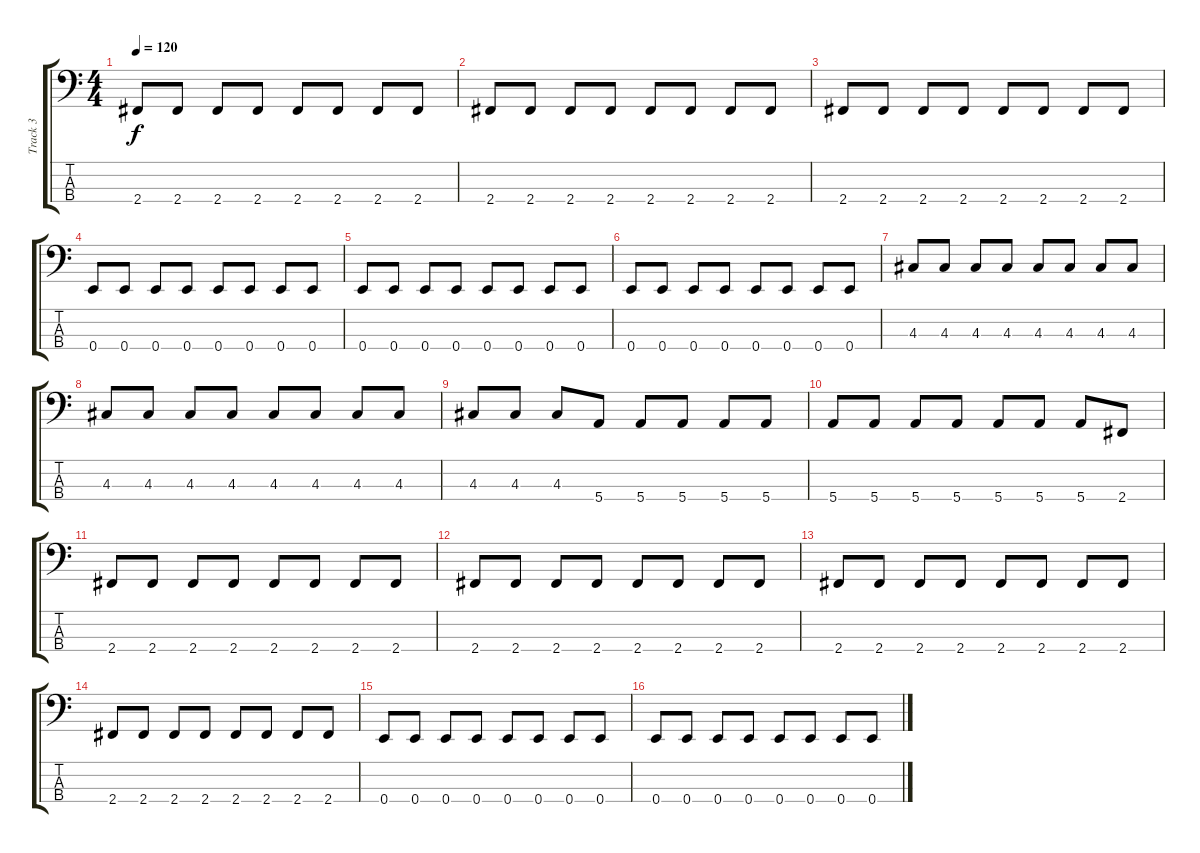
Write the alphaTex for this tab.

\track ("Track 3" "Track 3") {instrument electricbassfinger}
\staff {score tabs}
\tuning (G2 D2 A1 E1) {hide}
\ts (4 4)
\tempo 120
\clef f4
\ks c
2.4.8{dy f} 2.4.8 2.4.8 2.4.8 2.4.8 2.4.8 2.4.8 2.4.8 |
2.4.8 2.4.8 2.4.8 2.4.8 2.4.8 2.4.8 2.4.8 2.4.8 |
2.4.8 2.4.8 2.4.8 2.4.8 2.4.8 2.4.8 2.4.8 2.4.8 |
0.4.8 0.4.8 0.4.8 0.4.8 0.4.8 0.4.8 0.4.8 0.4.8 |
0.4.8 0.4.8 0.4.8 0.4.8 0.4.8 0.4.8 0.4.8 0.4.8 |
0.4.8 0.4.8 0.4.8 0.4.8 0.4.8 0.4.8 0.4.8 0.4.8 |
4.3.8 4.3.8 4.3.8 4.3.8 4.3.8 4.3.8 4.3.8 4.3.8 |
4.3.8 4.3.8 4.3.8 4.3.8 4.3.8 4.3.8 4.3.8 4.3.8 |
4.3.8 4.3.8 4.3.8 5.4.8 5.4.8 5.4.8 5.4.8 5.4.8 |
5.4.8 5.4.8 5.4.8 5.4.8 5.4.8 5.4.8 5.4.8 2.4.8 |
2.4.8 2.4.8 2.4.8 2.4.8 2.4.8 2.4.8 2.4.8 2.4.8 |
2.4.8 2.4.8 2.4.8 2.4.8 2.4.8 2.4.8 2.4.8 2.4.8 |
2.4.8 2.4.8 2.4.8 2.4.8 2.4.8 2.4.8 2.4.8 2.4.8 |
2.4.8 2.4.8 2.4.8 2.4.8 2.4.8 2.4.8 2.4.8 2.4.8 |
0.4.8 0.4.8 0.4.8 0.4.8 0.4.8 0.4.8 0.4.8 0.4.8 |
0.4.8 0.4.8 0.4.8 0.4.8 0.4.8 0.4.8 0.4.8 0.4.8
